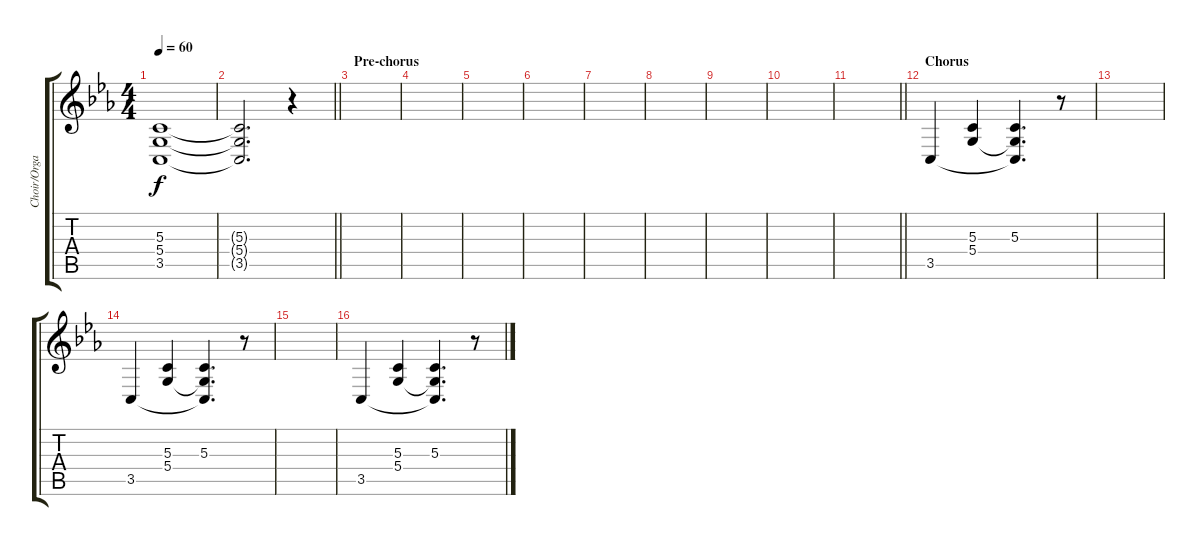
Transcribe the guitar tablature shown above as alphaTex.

\track ("Choir/Organ" "Choir/Orga") {instrument choiraahs}
\staff {score tabs}
\tuning (E4 B3 G3 D3 A2 E2) {hide}
\ts (4 4)
\tempo 60
\clef g2
\ks cminor
(5.3 5.4 3.5).1{dy f} |
\barLineRight lightlight
(5.3{t} 5.4{t} 3.5{t}).2{d volume 6} r.4 |
\section ("" "Pre-chorus")
|
|
|
|
|
|
|
|
\barLineRight lightlight
|
\section ("" "Chorus")
3.5.4{volume 15} (5.3 5.4).4 (5.3 5.4{t} 3.5{t}).4{d} r.8 |
|
3.5.4{volume 15} (5.3 5.4).4 (5.3 5.4{t} 3.5{t}).4{d} r.8 |
|
3.5.4{volume 15} (5.3 5.4).4 (5.3 5.4{t} 3.5{t}).4{d} r.8
